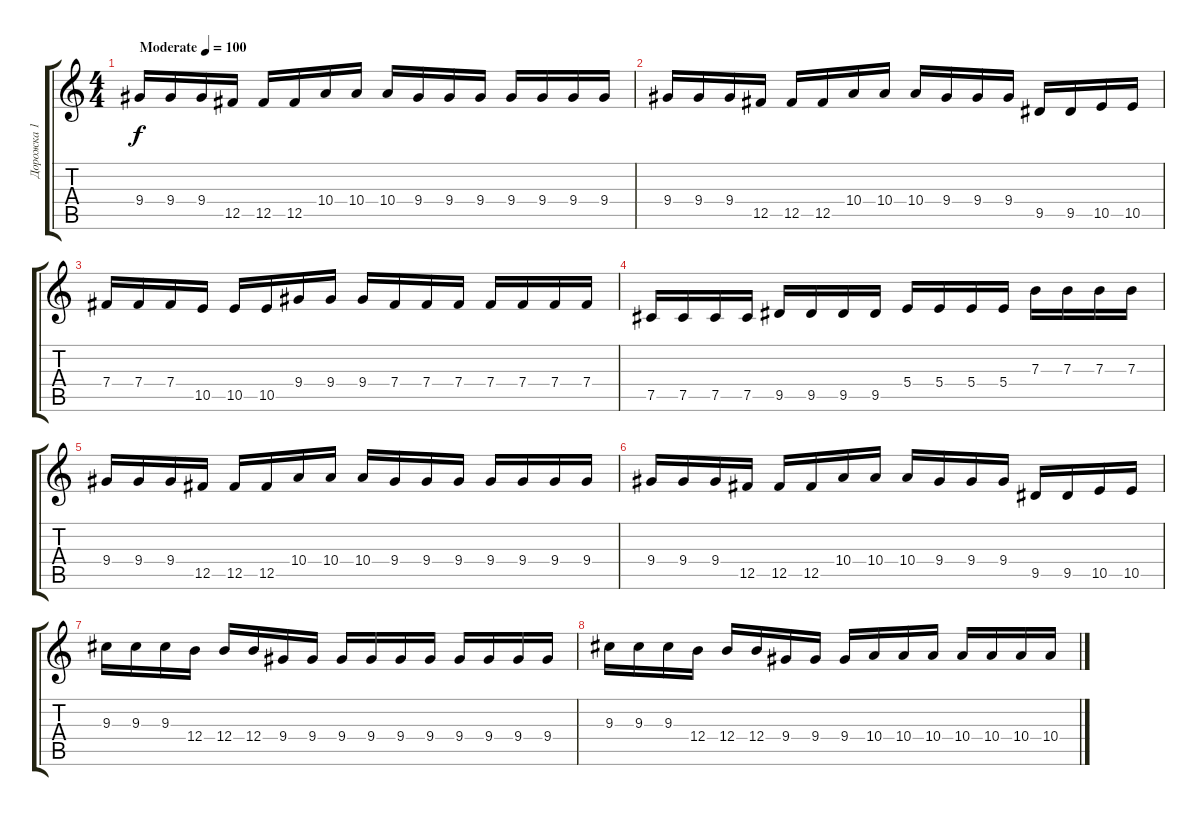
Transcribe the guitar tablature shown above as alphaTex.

\track ("Дорожка 1" "Дорожка 1") {instrument distortionguitar}
\staff {score tabs}
\tuning (Db4 Ab3 E3 B2 Gb2 Db2) {hide}
\ts (4 4)
\tempo (100 "Moderate")
\clef g2
\ks c
9.4.16{dy f instrument distortionguitar} 9.4.16 9.4.16 12.5.16 12.5.16 12.5.16 10.4.16 10.4.16 10.4.16 9.4.16 9.4.16 9.4.16 9.4.16 9.4.16 9.4.16 9.4.16 |
9.4.16 9.4.16 9.4.16 12.5.16 12.5.16 12.5.16 10.4.16 10.4.16 10.4.16 9.4.16 9.4.16 9.4.16 9.5.16 9.5.16 10.5.16 10.5.16 |
7.4.16 7.4.16 7.4.16 10.5.16 10.5.16 10.5.16 9.4.16 9.4.16 9.4.16 7.4.16 7.4.16 7.4.16 7.4.16 7.4.16 7.4.16 7.4.16 |
7.5.16 7.5.16 7.5.16 7.5.16 9.5.16 9.5.16 9.5.16 9.5.16 5.4.16 5.4.16 5.4.16 5.4.16 7.3.16 7.3.16 7.3.16 7.3.16 |
9.4.16 9.4.16 9.4.16 12.5.16 12.5.16 12.5.16 10.4.16 10.4.16 10.4.16 9.4.16 9.4.16 9.4.16 9.4.16 9.4.16 9.4.16 9.4.16 |
9.4.16 9.4.16 9.4.16 12.5.16 12.5.16 12.5.16 10.4.16 10.4.16 10.4.16 9.4.16 9.4.16 9.4.16 9.5.16 9.5.16 10.5.16 10.5.16 |
9.3.16 9.3.16 9.3.16 12.4.16 12.4.16 12.4.16 9.4.16 9.4.16 9.4.16 9.4.16 9.4.16 9.4.16 9.4.16 9.4.16 9.4.16 9.4.16 |
9.3.16 9.3.16 9.3.16 12.4.16 12.4.16 12.4.16 9.4.16 9.4.16 9.4.16 10.4.16 10.4.16 10.4.16 10.4.16 10.4.16 10.4.16 10.4.16
